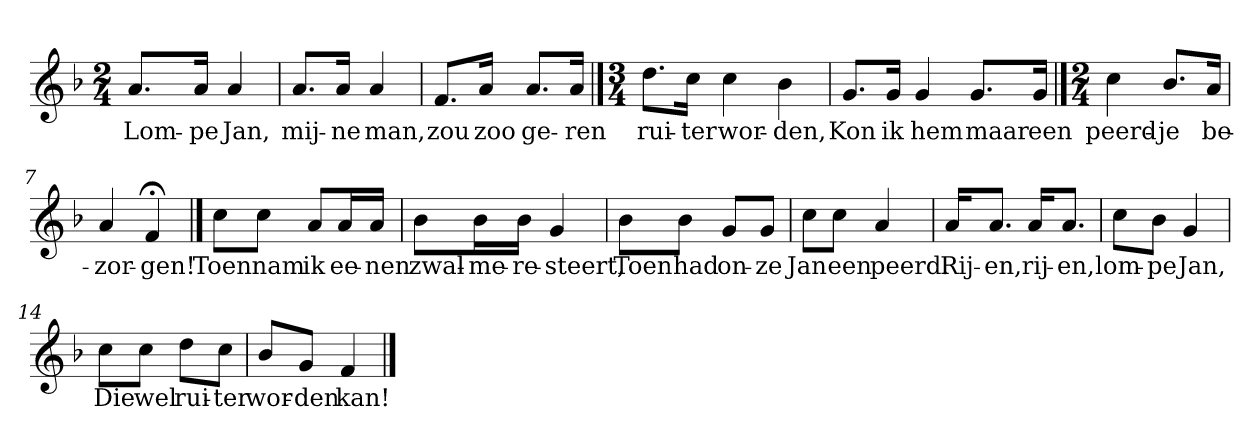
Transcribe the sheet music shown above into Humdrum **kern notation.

**kern	**text
*part1	*part1
*staff1	*staff1
*clefG2	*
*k[b-]	*
*F:	*
*M2/4	*
*MM120	*
=1	=1
8.a/L	Lom-
16a/Jk	-pe
4a	Jan,
=2	=2
8.a/L	mij-
16a/Jk	-ne
4a	man,
=3	=3
8.f/L	zou
16a/Jk	zoo
8.a/L	ge-
16a/Jk	-ren
==4	==4
*M3/4	*
8.dd\L	rui-
16cc\Jk	-ter
4cc	wor-
4b-	-den,
=5	=5
8.g/L	Kon
16g/Jk	ik
4g	hem
8.g/L	maar
16g/Jk	een
==6	==6
*M2/4	*
4cc	peerd-
8.b-/L	-je
16a/Jk	be-
=7	=7
4a	-zor-
4f;<	-gen!
==8	==8
8cc\L	Toen
8cc\J	nam
8a/L	ik
16a/L	ee-
16a/JJ	-nen
=9	=9
8b-\L	zwal-
16b-\L	-me-
16b-\JJ	-re-
4g	-steert,
=10	=10
8b-\L	Toen
8b-\J	had
8g/L	on-
8g/J	-ze
=11	=11
8cc\L	Jan
8cc\J	een
4a	peerd.
=12	=12
16a/KL	Rij-
8.a/J	-en,
16a/KL	rij-
8.a/J	-en,
=13	=13
8cc\L	lom-
8b-\J	-pe
4g	Jan,
=14	=14
8cc\L	Die
8cc\J	wel
8dd\L	rui-
8cc\J	-ter
=15	=15
8b-/L	wor-
8g/J	-den
4f	kan!
==	==
*-	*-
